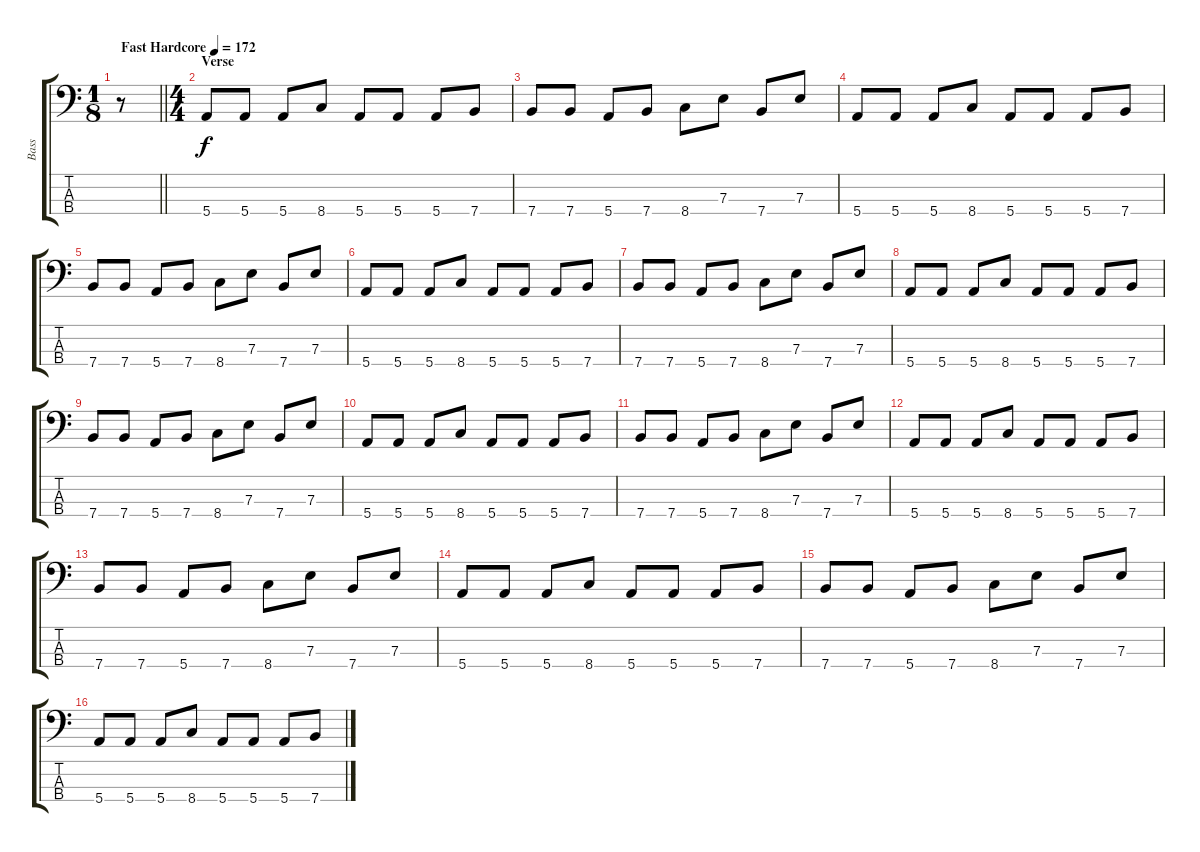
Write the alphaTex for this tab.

\track ("Bass" "Bass") {instrument electricbassfinger}
\staff {score tabs}
\tuning (G2 D2 A1 E1) {hide}
\ts (1 8)
\tempo (172 "Fast Hardcore")
\clef f4
\barLineRight lightlight
\ks aminor
r.8{dy f instrument electricbassfinger} |
\ts (4 4)
\section ("" "Verse")
5.4.8 5.4.8 5.4.8 8.4.8 5.4.8 5.4.8 5.4.8 7.4.8 |
7.4.8 7.4.8 5.4.8 7.4.8 8.4.8 7.3.8 7.4.8 7.3.8 |
5.4.8 5.4.8 5.4.8 8.4.8 5.4.8 5.4.8 5.4.8 7.4.8 |
7.4.8 7.4.8 5.4.8 7.4.8 8.4.8 7.3.8 7.4.8 7.3.8 |
5.4.8 5.4.8 5.4.8 8.4.8 5.4.8 5.4.8 5.4.8 7.4.8 |
7.4.8 7.4.8 5.4.8 7.4.8 8.4.8 7.3.8 7.4.8 7.3.8 |
5.4.8 5.4.8 5.4.8 8.4.8 5.4.8 5.4.8 5.4.8 7.4.8 |
7.4.8 7.4.8 5.4.8 7.4.8 8.4.8 7.3.8 7.4.8 7.3.8 |
5.4.8 5.4.8 5.4.8 8.4.8 5.4.8 5.4.8 5.4.8 7.4.8 |
7.4.8 7.4.8 5.4.8 7.4.8 8.4.8 7.3.8 7.4.8 7.3.8 |
5.4.8 5.4.8 5.4.8 8.4.8 5.4.8 5.4.8 5.4.8 7.4.8 |
7.4.8 7.4.8 5.4.8 7.4.8 8.4.8 7.3.8 7.4.8 7.3.8 |
5.4.8 5.4.8 5.4.8 8.4.8 5.4.8 5.4.8 5.4.8 7.4.8 |
7.4.8 7.4.8 5.4.8 7.4.8 8.4.8 7.3.8 7.4.8 7.3.8 |
5.4.8 5.4.8 5.4.8 8.4.8 5.4.8 5.4.8 5.4.8 7.4.8
